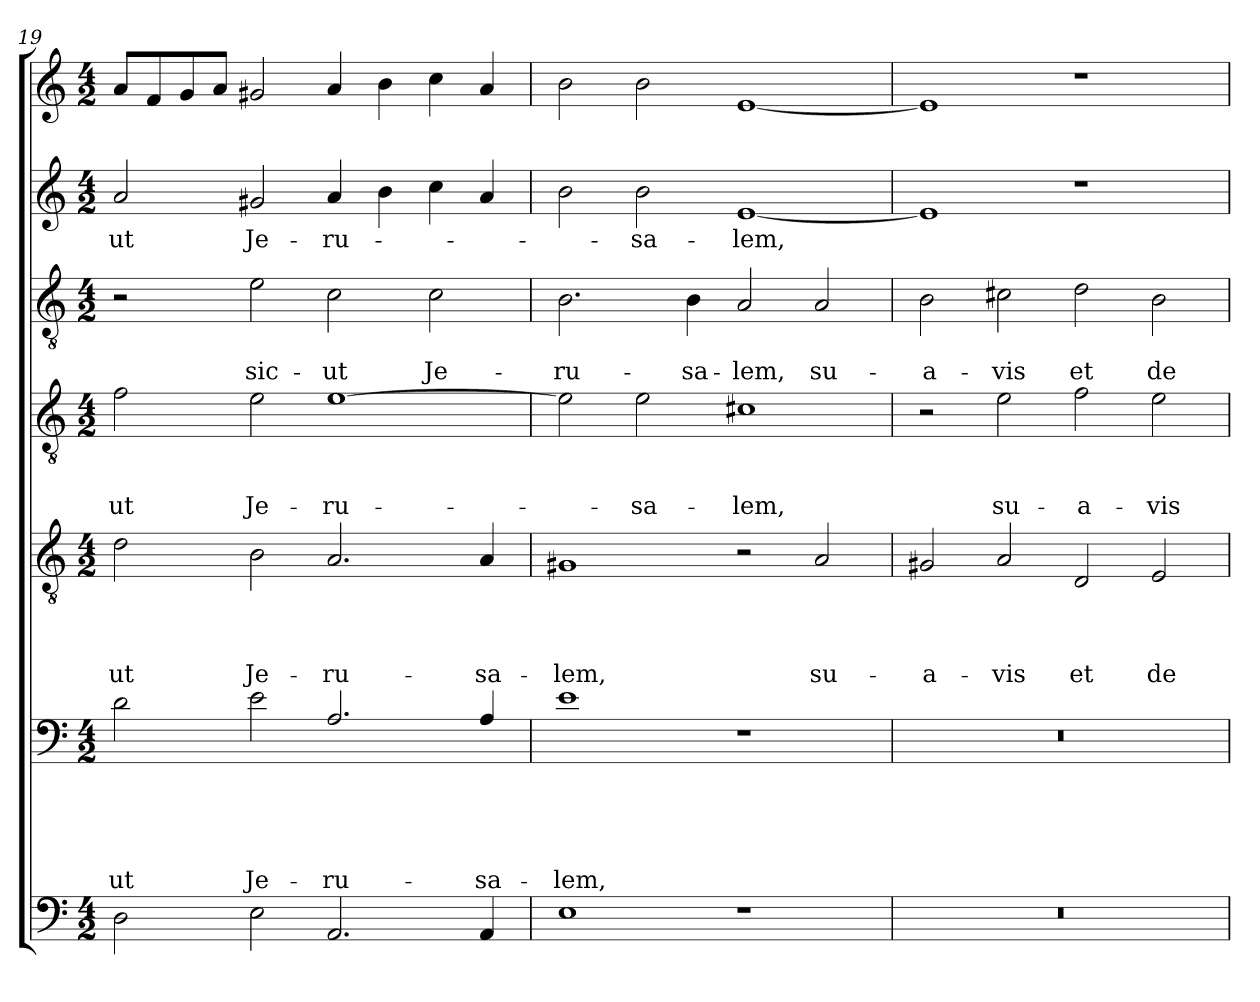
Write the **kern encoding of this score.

**kern	**kern	**text	**text	**text	**text	**text	**kern	**text	**text	**text	**text	**kern	**text	**text	**text	**kern	**text	**text	**kern	**text	**kern
*part7	*part6	*part6	*part6	*part6	*part6	*part6	*part5	*part5	*part5	*part5	*part5	*part4	*part4	*part4	*part4	*part3	*part3	*part3	*part2	*part2	*part1
*staff7	*staff6	*staff6	*staff6	*staff6	*staff6	*staff6	*staff5	*staff5	*staff5	*staff5	*staff5	*staff4	*staff4	*staff4	*staff4	*staff3	*staff3	*staff3	*staff2	*staff2	*staff1
*clefF4	*clefF4	*	*	*	*	*	*clefGv2	*	*	*	*	*clefGv2	*	*	*	*clefGv2	*	*	*clefG2	*	*clefG2
*	*ITrd8c14	*	*	*	*	*	*	*	*	*	*	*	*	*	*	*	*	*	*	*	*
*k[]	*k[]	*	*	*	*	*	*k[]	*	*	*	*	*k[]	*	*	*	*k[]	*	*	*k[]	*	*k[]
*C:	*C:	*	*	*	*	*	*C:	*	*	*	*	*C:	*	*	*	*C:	*	*	*C:	*	*C:
*M4/2	*M4/2	*	*	*	*	*	*M4/2	*	*	*	*	*M4/2	*	*	*	*M4/2	*	*	*M4/2	*	*M4/2
=19	=19	=19	=19	=19	=19	=19	=19	=19	=19	=19	=19	=19	=19	=19	=19	=19	=19	=19	=19	=19	=19
!	!	!	!	!	!	!LO:LY:b	!	!	!	!	!LO:LY:b	!	!	!	!LO:LY:b	!	!	!	!	!LO:LY:b	!
2D\	2D\	.	.	.	.	-ut	2d\	.	.	.	-ut	2f\	.	.	-ut	2r	.	.	2a/	-ut	8a/L
.	.	.	.	.	.	.	.	.	.	.	.	.	.	.	.	.	.	.	.	.	8f/
.	.	.	.	.	.	.	.	.	.	.	.	.	.	.	.	.	.	.	.	.	8g/
.	.	.	.	.	.	.	.	.	.	.	.	.	.	.	.	.	.	.	.	.	8a/J
!	!	!	!	!	!	!LO:LY:b	!	!	!	!	!LO:LY:b	!	!	!	!LO:LY:b	!	!	!LO:LY:b	!	!LO:LY:b	!
2E\	2E\	.	.	.	.	Je-	2B\	.	.	.	Je-	2e\	.	.	Je-	2e\	.	sic-	2g#X/	Je-	2g#X/
!	!	!	!	!	!	!LO:LY:b	!	!	!	!	!LO:LY:b	!	!	!	!LO:LY:b	!	!	!LO:LY:b	!	!LO:LY:b	!
2.AA/	2.AA/	.	.	.	.	-ru-	2.A/	.	.	.	-ru-	[1e	.	.	-ru-	2c\	.	-ut	4a/	-ru-	4a/
.	.	.	.	.	.	.	.	.	.	.	.	.	.	.	.	.	.	.	4b\	.	4b\
!	!	!	!	!	!	!	!	!	!	!	!	!	!	!	!	!	!	!LO:LY:b	!	!	!
.	.	.	.	.	.	.	.	.	.	.	.	.	.	.	.	2c\	.	Je-	4cc\	.	4cc\
!	!	!	!	!	!	!LO:LY:b	!	!	!	!	!LO:LY:b	!	!	!	!	!	!	!	!	!	!
4AA/	4AA/	.	.	.	.	-sa-	4A/	.	.	.	-sa-	.	.	.	.	.	.	.	4a/	.	4a/
=20	=20	=20	=20	=20	=20	=20	=20	=20	=20	=20	=20	=20	=20	=20	=20	=20	=20	=20	=20	=20	=20
!	!	!	!	!	!	!LO:LY:b	!	!	!	!	!LO:LY:b	!	!	!	!	!	!	!LO:LY:b	!	!	!
1E	1E	.	.	.	.	-lem,	1G#X	.	.	.	-lem,	2e\]	.	.	.	2.B\	.	-ru-	2b\	.	2b\
!	!	!	!	!	!	!	!	!	!	!	!	!	!	!	!LO:LY:b	!	!	!	!	!LO:LY:b	!
.	.	.	.	.	.	.	.	.	.	.	.	2e\	.	.	-sa-	.	.	.	2b\	-sa-	2b\
!	!	!	!	!	!	!	!	!	!	!	!	!	!	!	!	!	!	!LO:LY:b	!	!	!
.	.	.	.	.	.	.	.	.	.	.	.	.	.	.	.	4B\	.	-sa-	.	.	.
!	!	!	!	!	!	!	!	!	!	!	!	!	!	!	!LO:LY:b	!	!	!LO:LY:b	!	!LO:LY:b	!
1r	1r	.	.	.	.	.	2r	.	.	.	.	1c#X	.	.	-lem,	2A/	.	-lem,	[1e	-lem,	[1e
!	!	!	!	!	!	!	!	!	!	!	!LO:LY:b	!	!	!	!	!	!	!LO:LY:b	!	!	!
.	.	.	.	.	.	.	2A/	.	.	.	su-	.	.	.	.	2A/	.	su-	.	.	.
!!LO:LB:g=z
=21	=21	=21	=21	=21	=21	=21	=21	=21	=21	=21	=21	=21	=21	=21	=21	=21	=21	=21	=21	=21	=21
!	!	!	!	!	!	!	!	!	!	!	!LO:LY:b	!	!	!	!	!	!	!LO:LY:b	!	!	!
0r	0r	.	.	.	.	.	2G#X/	.	.	.	-a-	2r	.	.	.	2B\	.	-a-	1e]	.	1e]
!	!	!	!	!	!	!	!	!	!	!	!LO:LY:b	!	!	!	!LO:LY:b	!	!	!LO:LY:b	!	!	!
.	.	.	.	.	.	.	2A/	.	.	.	-vis	2e\	.	.	su-	2c#X\	.	-vis	.	.	.
!	!	!	!	!	!	!	!	!	!	!	!LO:LY:b	!	!	!	!LO:LY:b	!	!	!LO:LY:b	!	!	!
.	.	.	.	.	.	.	2D/	.	.	.	et	2f\	.	.	-a-	2d\	.	et	1r	.	1r
!	!	!	!	!	!	!	!	!	!	!	!LO:LY:b	!	!	!	!LO:LY:b	!	!	!LO:LY:b	!	!	!
.	.	.	.	.	.	.	2E/	.	.	.	de-	2e\	.	.	-vis	2B\	.	de-	.	.	.
=	=	=	=	=	=	=	=	=	=	=	=	=	=	=	=	=	=	=	=	=	=
*-	*-	*-	*-	*-	*-	*-	*-	*-	*-	*-	*-	*-	*-	*-	*-	*-	*-	*-	*-	*-	*-
